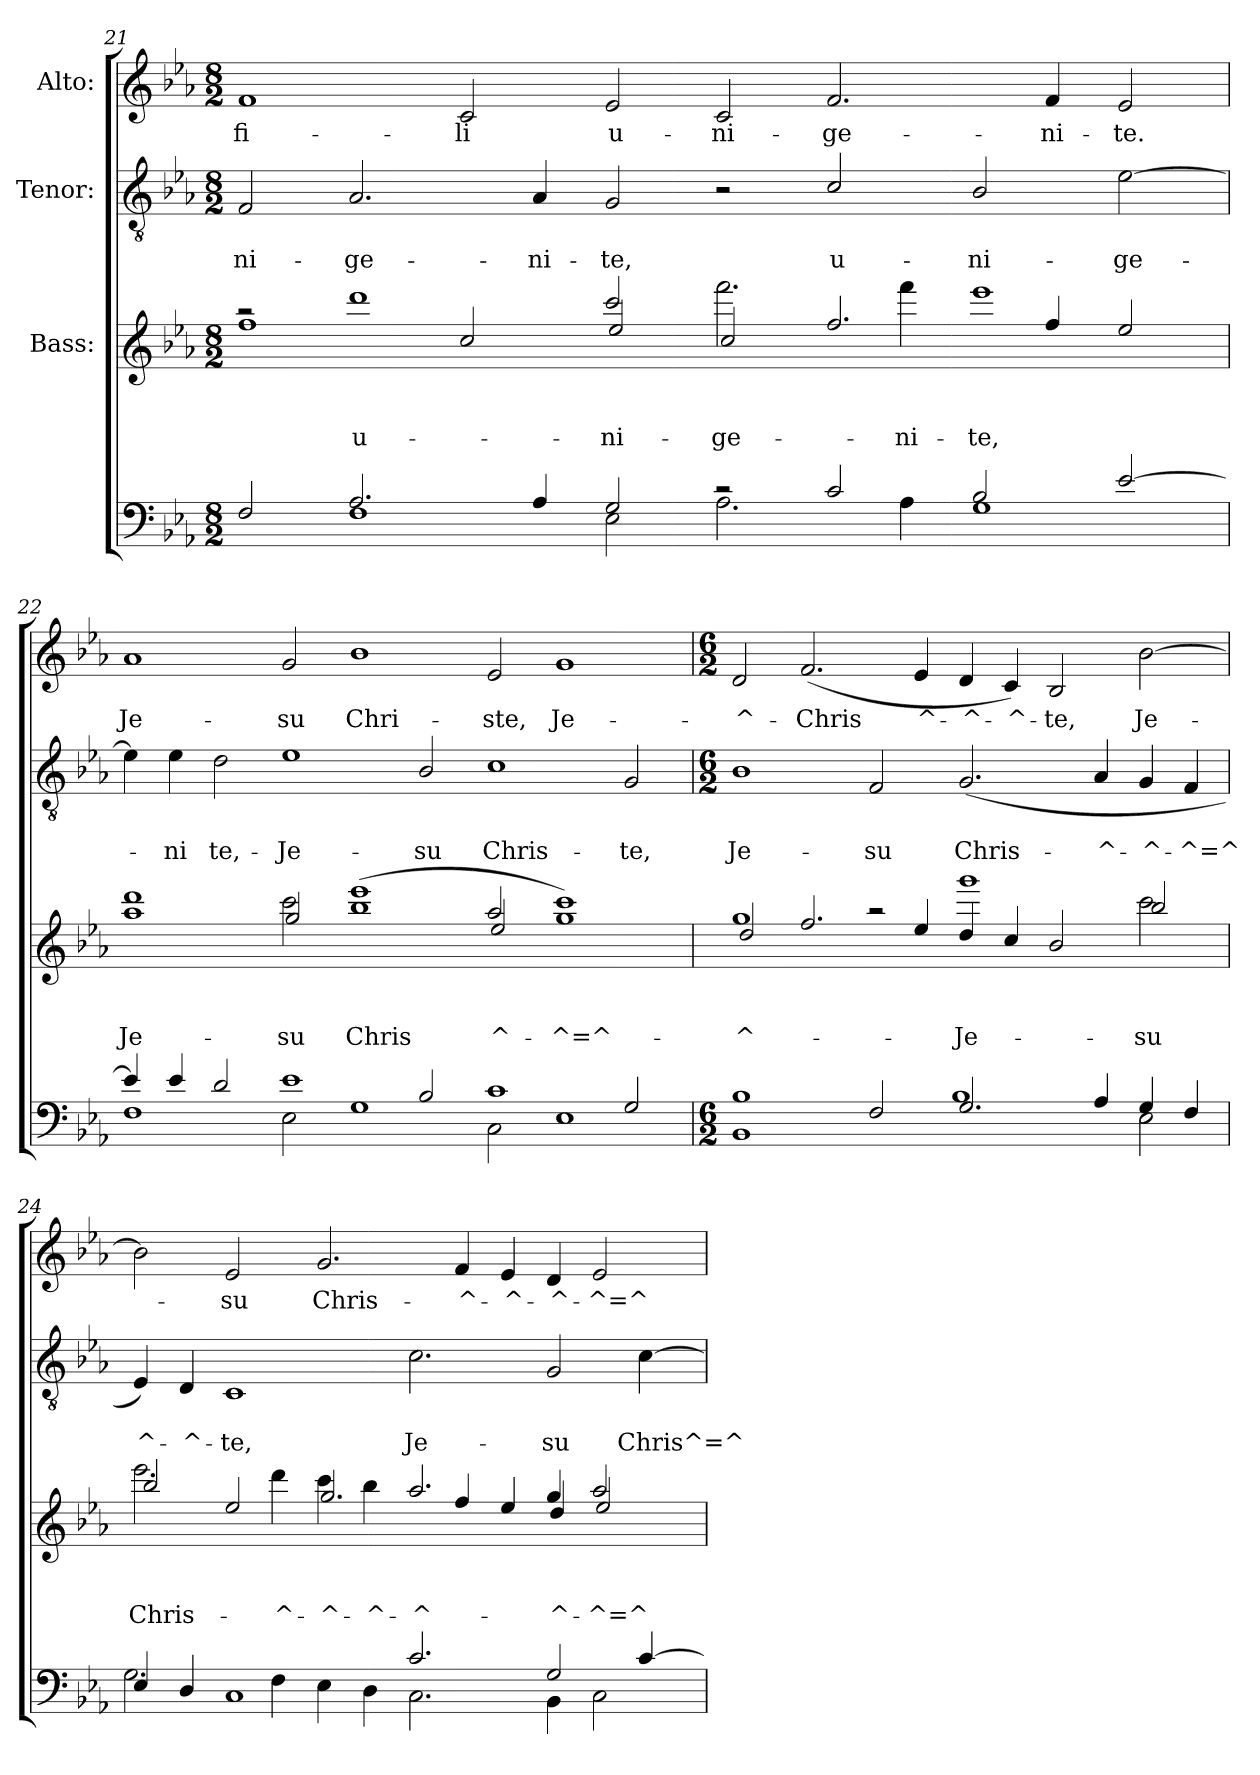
**kern	**kern	**text	**text	**text	**kern	**text	**text	**kern	**text
*part4	*part3	*part3	*part3	*part3	*part2	*part2	*part2	*part1	*part1
*staff4	*staff3	*staff3	*staff3	*staff3	*staff2	*staff2	*staff2	*staff1	*staff1
*	*I"Bass:	*	*	*	*I"Tenor:	*	*	*I"Alto:	*
*clefF4	*clefG2	*	*	*	*clefGv2	*	*	*clefG2	*
*	*ITrd7c12	*	*	*	*	*	*	*	*
*k[b-e-a-]	*k[b-e-a-]	*	*	*	*k[b-e-a-]	*	*	*k[b-e-a-]	*
*E-:	*E-:	*	*	*	*E-:	*	*	*E-:	*
*M8/2	*M8/2	*	*	*	*M8/2	*	*	*M8/2	*
=21	=21	=21	=21	=21	=21	=21	=21	=21	=21
*^	*^	*	*	*	*	*	*	*	*
!	!	!	!	!	!	!	!	!	!LO:LY:b	!	!LO:LY:b
2F/	2ryy	2raa	1f	.	.	.	2F/	.	-ni-	1f	fi-
!	!	!	!	!	!	!LO:LY:b	!	!	!LO:LY:b	!	!
2.A-/	1F	1dd	.	.	.	u-	2.A-/	.	-ge-	.	.
!	!	!	!	!	!	!	!	!	!	!	!LO:LY:b
.	.	.	2c/	.	.	.	.	.	.	2c/	-li
!	!	!	!	!	!	!	!	!	!LO:LY:b	!	!
4A-/	.	.	.	.	.	.	4A-/	.	-ni-	.	.
!	!	!	!	!	!	!LO:LY:b	!	!	!LO:LY:b	!	!LO:LY:b
2G/	2E-\	2cc/	2e-/	.	.	-ni-	2G/	.	-te,	2e-/	u-
!	!	!	!	!	!	!LO:LY:b	!	!	!	!	!LO:LY:b
2rc	2.A-\	2.ff\	2c/	.	.	-ge-	2r	.	.	2c/	-ni-
!	!	!	!	!	!	!	!	!	!LO:LY:b	!	!LO:LY:b
2c/	.	.	2.f/	.	.	.	2c/	.	u-	2.f/	-ge-
!	!	!	!	!	!	!LO:LY:b	!	!	!	!	!
.	4A-\	4ff\	.	.	.	-ni-	.	.	.	.	.
!	!	!	!	!	!	!LO:LY:b	!	!	!LO:LY:b	!	!
2B-/	1G	1ee-	.	.	.	-te,	2B-/	.	-ni-	.	.
!	!	!	!	!	!	!	!	!	!	!	!LO:LY:b
.	.	.	4f/	.	.	.	.	.	.	4f/	-ni-
!	!	!	!	!	!	!	!	!	!LO:LY:b	!	!LO:LY:b
[<2e-/	.	.	2e-/	.	.	.	[>2e-\	.	-ge-	2e-/	-te.
!!LO:LB:g=z
=22	=22	=22	=22	=22	=22	=22	=22	=22	=22	=22	=22
!	!	!	!	!	!	!LO:LY:b	!	!	!	!	!LO:LY:b
4e-/]	1F	1dd	1a-	.	.	Je-	4e-\]	.	.	1a-	Je-
!	!	!	!	!	!	!	!	!	!LO:LY:b	!	!
4e-/	.	.	.	.	.	.	4e-\	.	-ni	.	.
!	!	!	!	!	!	!	!	!	!LO:LY:b	!	!
2d/	.	.	.	.	.	.	2d\	.	te,-	.	.
!	!	!	!	!	!	!LO:LY:b	!	!	!LO:LY:b	!	!LO:LY:b
1e-	2E-\	2cc\	2g/	.	.	-su	1e-	.	-Je-	2g/	-su
!	!	!	!	!	!	!LO:LY:b	!	!	!	!	!LO:LY:b
.	1G	(>1ee-	1b-	.	.	Chris	.	.	.	1b-	Chri-
!	!	!	!	!	!	!	!	!	!LO:LY:b	!	!
2B-/	.	.	.	.	.	.	2B-/	.	-su	.	.
!	!	!	!	!	!	!LO:LY:b	!	!	!LO:LY:b	!	!LO:LY:b
1c	2C\	2a-/	2e-/	.	.	^-	1c	.	Chris-	2e-/	-ste,
!	!	!	!	!	!	!LO:LY:b	!	!	!	!	!LO:LY:b
.	1E-	1cc)	1g	.	.	-^=^-	.	.	.	1g	Je-
!	!	!	!	!	!	!	!	!	!LO:LY:b	!	!
2G/	.	.	.	.	.	.	2G/	.	-te,	.	.
!!LO:PB:g=z
=23	=23	=23	=23	=23	=23	=23	=23	=23	=23	=23	=23
*M6/2	*	*	*	*	*	*	*M6/2	*	*	*M6/2	*
!	!	!	!	!	!	!LO:LY:b	!	!	!LO:LY:b	!	!LO:LY:b
1B-	1BB-	1g	2d/	.	.	-^-	1B-	.	Je-	2d/	-^-
!	!	!	!	!	!	!	!	!	!	!	!LO:LY:b
.	.	.	2.f/	.	.	.	.	.	.	(<2.f/	-Chris
!	!	!	!	!	!	!	!	!	!LO:LY:b	!	!
2F/	2ryy	2raa	.	.	.	.	2F/	.	-su	.	.
!	!	!	!	!	!	!	!	!	!	!	!LO:LY:b
.	.	.	4e-/	.	.	.	.	.	.	4e-/	^-
!	!	!	!	!	!	!LO:LY:b	!	!	!LO:LY:b	!	!LO:LY:b
2.G/	1B-	1gg	4d/	.	.	-Je-	(<2.G/	.	Chris-	4d/	-^-
!	!	!	!	!	!	!	!	!	!	!	!LO:LY:b
.	.	.	4c/	.	.	.	.	.	.	4c/)	-^-
!	!	!	!	!	!	!	!	!	!	!	!LO:LY:b
.	.	.	2B-/	.	.	.	.	.	.	2B-/	-te,
!	!	!	!	!	!	!	!	!	!LO:LY:b	!	!
4A-/	.	.	.	.	.	.	4A-/	.	-^-	.	.
!	!	!	!	!	!	!LO:LY:b	!	!	!LO:LY:b	!	!LO:LY:b
4G/	2E-\	2cc\	2b-/	.	.	-su	4G/	.	-^-	[>2b-\	Je-
!	!	!	!	!	!	!	!	!	!LO:LY:b	!	!
4F/	.	.	.	.	.	.	4F/	.	-^=^	.	.
=24	=24	=24	=24	=24	=24	=24	=24	=24	=24	=24	=24
!	!	!	!	!	!	!LO:LY:b	!	!	!LO:LY:b	!	!
4E-/	2.G\	2.ee-\	2b-/	.	.	Chris-	4E-/)	.	^-	2b-\]	.
!	!	!	!	!	!	!	!	!	!LO:LY:b	!	!
4D/	.	.	.	.	.	.	4D/	.	-^-	.	.
!	!	!	!	!	!	!	!	!	!LO:LY:b	!	!LO:LY:b
1C	.	.	2e-/	.	.	.	1C	.	-te,	2e-/	-su
!	!	!	!	!	!	!LO:LY:b	!	!	!	!	!
.	4F\	4dd\	.	.	.	-^-	.	.	.	.	.
!	!	!	!	!	!	!LO:LY:b	!	!	!	!	!LO:LY:b
.	4E-\	4cc\	2.g/	.	.	-^-	.	.	.	2.g/	Chris-
!	!	!	!	!	!	!LO:LY:b	!	!	!	!	!
.	4D\	4b-\	.	.	.	-^-	.	.	.	.	.
!	!	!	!	!	!	!LO:LY:b	!	!	!LO:LY:b	!	!
2.c/	2.C\	2.a-/	.	.	.	-^-	2.c\	.	Je-	.	.
!	!	!	!	!	!	!	!	!	!	!	!LO:LY:b
.	.	.	4f/	.	.	.	.	.	.	4f/	-^-
!	!	!	!	!	!	!	!	!	!	!	!LO:LY:b
.	.	.	4e-/	.	.	.	.	.	.	4e-/	-^-
!	!	!	!	!	!	!LO:LY:b	!	!	!LO:LY:b	!	!LO:LY:b
2G/	4BB-\	4g/	4d/	.	.	-^-	2G/	.	-su	4d/	-^-
!	!	!	!	!	!	!LO:LY:b	!	!	!	!	!LO:LY:b
.	2C\	2a-/	2e-/	.	.	-^=^-	.	.	.	2e-/	-^=^-
!	!	!	!	!	!	!	!	!	!LO:LY:b	!	!
[<4c/	.	.	.	.	.	.	[>4c\	.	Chris^=^	.	.
*v	*v	*	*	*	*	*	*	*	*	*	*
*	*v	*v	*	*	*	*	*	*	*	*
=	=	=	=	=	=	=	=	=	=
*-	*-	*-	*-	*-	*-	*-	*-	*-	*-
